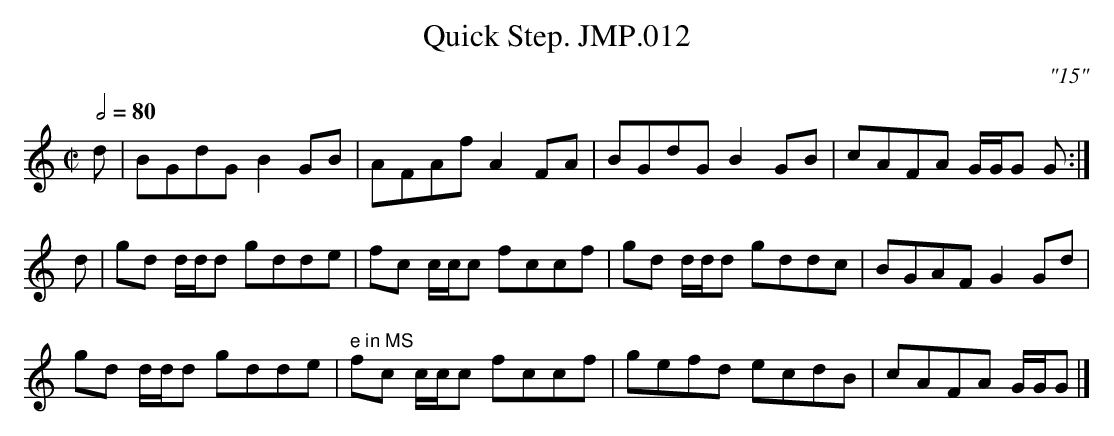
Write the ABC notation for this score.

X:1
T:Quick Step. JMP.012
M:C|
L:1/8
Q:1/2=80
C:"15"
K:Gmix
d | BGdG B2 GB | AFAf A2 FA | BGdG B2 GB | cAFA G/G/G G :|
d | gd d/d/d gdde | fc c/c/c fccf | gd d/d/d gddc | BGAF G2 Gd |
gd d/d/d gdde | "^ e in MS"fc c/c/c fccf | gefd ecdB | cAFA G/G/G |]
